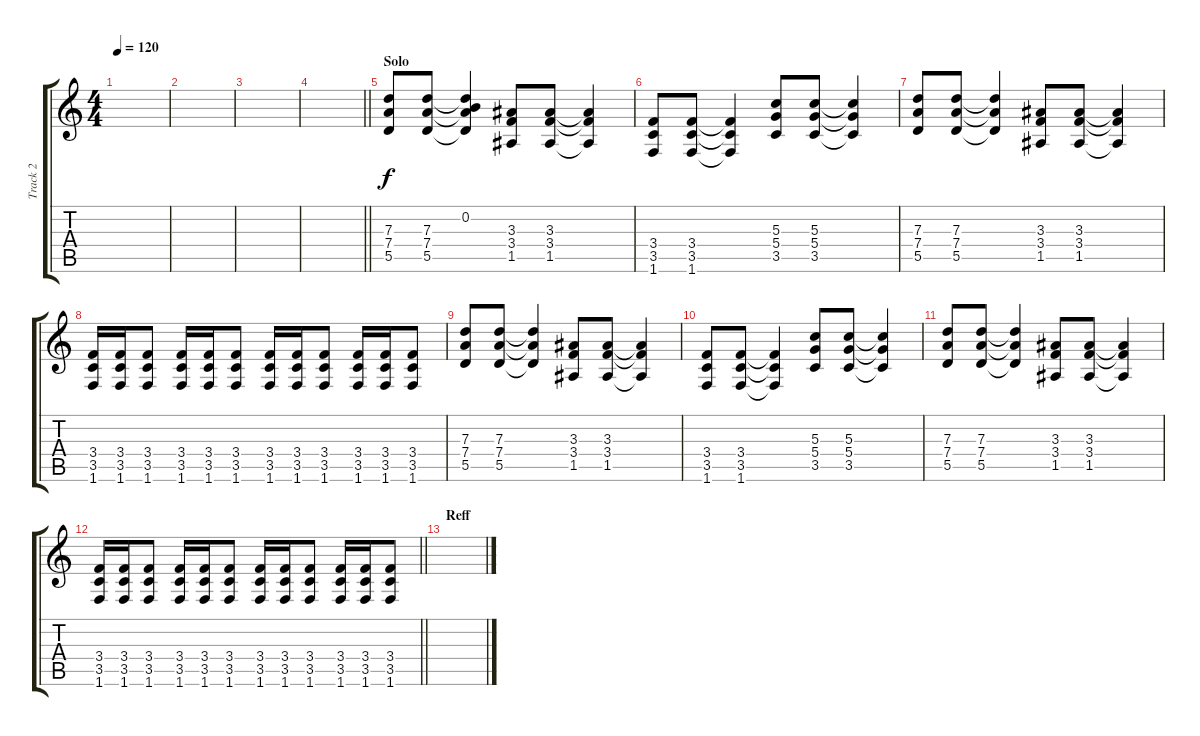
\track ("Track 2" "Track 2") {instrument overdrivenguitar}
\staff {score tabs}
\tuning (E4 B3 G3 D3 A2 E2) {hide}
\ts (4 4)
\tempo 120
\clef g2
\ks c
|
|
|
\barLineRight lightlight
|
\section ("" "Solo")
(7.3 7.4 5.5).8 (7.3 7.4 5.5).8 (0.2 7.3{t} 7.4{t} 5.5{t}).4 (3.3 3.4 1.5).8 (3.3 3.4 1.5).8 (3.3{t} 3.4{t} 1.5{t}).4 |
(3.4 3.5 1.6).8 (3.4 3.5 1.6).8 (3.4{t} 3.5{t} 1.6{t}).4 (5.3 5.4 3.5).8 (5.3 5.4 3.5).8 (5.3{t} 5.4{t} 3.5{t}).4 |
(7.3 7.4 5.5).8 (7.3 7.4 5.5).8 (7.3{t} 7.4{t} 5.5{t}).4 (3.3 3.4 1.5).8 (3.3 3.4 1.5).8 (3.3{t} 3.4{t} 1.5{t}).4 |
(3.4 3.5 1.6).16 (3.4 3.5 1.6).16 (3.4 3.5 1.6).8 (3.4 3.5 1.6).16 (3.4 3.5 1.6).16 (3.4 3.5 1.6).8 (3.4 3.5 1.6).16 (3.4 3.5 1.6).16 (3.4 3.5 1.6).8 (3.4 3.5 1.6).16 (3.4 3.5 1.6).16 (3.4 3.5 1.6).8 |
(7.3 7.4 5.5).8 (7.3 7.4 5.5).8 (7.3{t} 7.4{t} 5.5{t}).4 (3.3 3.4 1.5).8 (3.3 3.4 1.5).8 (3.3{t} 3.4{t} 1.5{t}).4 |
(3.4 3.5 1.6).8 (3.4 3.5 1.6).8 (3.4{t} 3.5{t} 1.6{t}).4 (5.3 5.4 3.5).8 (5.3 5.4 3.5).8 (5.3{t} 5.4{t} 3.5{t}).4 |
(7.3 7.4 5.5).8 (7.3 7.4 5.5).8 (7.3{t} 7.4{t} 5.5{t}).4 (3.3 3.4 1.5).8 (3.3 3.4 1.5).8 (3.3{t} 3.4{t} 1.5{t}).4 |
\barLineRight lightlight
(3.4 3.5 1.6).16 (3.4 3.5 1.6).16 (3.4 3.5 1.6).8 (3.4 3.5 1.6).16 (3.4 3.5 1.6).16 (3.4 3.5 1.6).8 (3.4 3.5 1.6).16 (3.4 3.5 1.6).16 (3.4 3.5 1.6).8 (3.4 3.5 1.6).16 (3.4 3.5 1.6).16 (3.4 3.5 1.6).8 |
\section ("" "Reff")
